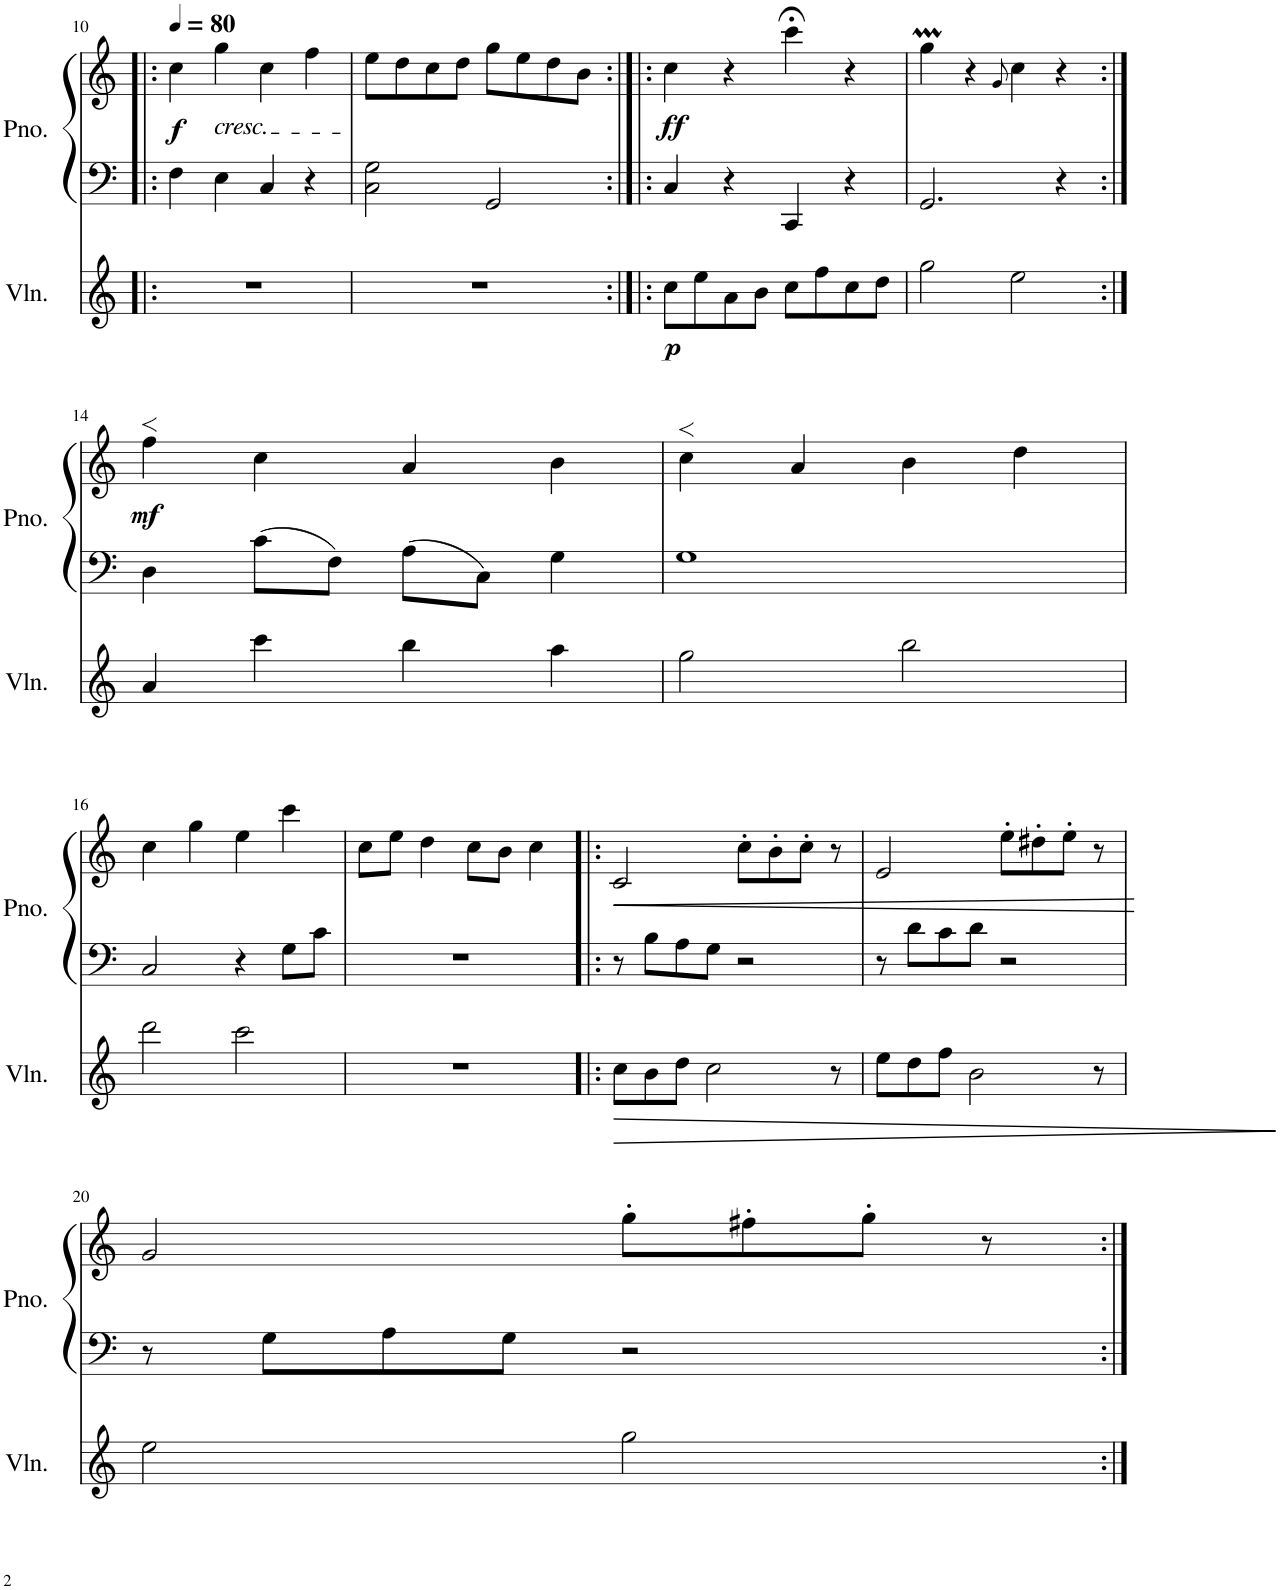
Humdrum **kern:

**kern	**dynam	**kern	**kern	**dynam
*part2	*part2	*part1	*part1	*part1
*staff3	*staff3	*staff2	*staff1	*staff1/2
*I"Violin	*	*I"Piano	*	*
*I'Vln.	*	*I'Pno.	*	*
!!LO:PB:g=z
*clefG2	*	*clefF4	*clefG2	*
*k[]	*	*k[]	*k[]	*
*M4/4	*	*M4/4	*M4/4	*
*MM80	*	*MM80	*MM80	*
=10!|:	=10!|:	=10!|:	=10!|:	=10!|:
!	!	!	!	!LO:DY:b
1r	.	4F\	4cc\	f
!	!	!	!LO:TX:b:i:t=cresc.	!
.	.	4E\	4gg\	.
.	.	4C/	4cc\	.
.	.	4r	4ff\	.
=11	=11	=11	=11	=11
1r	.	2C\ 2G\	8ee\L	.
.	.	.	8dd\	.
.	.	.	8cc\	.
.	.	.	8dd\J	.
.	.	2GG/	8gg\L	.
.	.	.	8ee\	.
.	.	.	8dd\	.
.	.	.	8b\J	.
=12:|!|:	=12:|!|:	=12:|!|:	=12:|!|:	=12:|!|:
!	!LO:DY:b	!	!	!LO:DY:b
8cc\L	p	4C/	4cc\	ff
8ee\	.	.	.	.
8a\	.	4r	4r	.
8b\J	.	.	.	.
8cc\L	.	4CC/	4ccc;<\	.
8ff\	.	.	.	.
8cc\	.	4r	4r	.
8dd\J	.	.	.	.
=13	=13	=13	=13	=13
2gg\	.	2.GG/	4ggM\	.
.	.	.	4r	.
.	.	.	8qg/	.
2ee\	.	.	4cc\	.
.	.	4r	4r	.
!!LO:LB:g=z
=14:|!	=14:|!	=14:|!	=14:|!	=14:|!
!	!	!	!	!LO:DY:b
4a/	.	4D\	4ff>\	mf
4ccc\	.	8c\L	4cc\	.
.	.	8F\J	.	.
4bb\	.	8A\L	4a/	.
.	.	8C\J	.	.
4aa\	.	4G\	4b\	.
=15	=15	=15	=15	=15
2gg\	.	1G	4cc>\	.
.	.	.	4a/	.
2bb\	.	.	4b\	.
.	.	.	4dd\	.
!!LO:LB:g=z
=16	=16	=16	=16	=16
2ddd\	.	2C/	4cc\	.
.	.	.	4gg\	.
2ccc\	.	4r	4ee\	.
.	.	8G\L	4ccc\	.
.	.	8c\J	.	.
=17	=17	=17	=17	=17
1r	.	1r	8cc\L	.
.	.	.	8ee\J	.
.	.	.	4dd\	.
.	.	.	8cc\L	.
.	.	.	8b\J	.
.	.	.	4cc\	.
=18!|:	=18!|:	=18!|:	=18!|:	=18!|:
!	!LO:HP:b	!	!	!LO:HP:b
8cc\L	>	8r	2c/	<
8b\	.	8B\L	.	.
8dd\J	.	8A\	.	.
2cc\	.	8G\J	.	.
.	.	2r	8cc'\L	.
.	.	.	8b'\	.
.	.	.	8cc'\J	.
8r	.	.	8r	.
.	]	.	.	[
=19	=19	=19	=19	=19
8ee\L	.	8r	2e/	.
8dd\	.	8d\L	.	.
8ff\J	.	8c\	.	.
2b\	.	8d\J	.	.
.	.	2r	8ee'\L	.
.	.	.	8dd#X'\	.
.	.	.	8ee'\J	.
8r	.	.	8r	.
!!LO:LB:g=z
=20	=20	=20	=20	=20
2ee\	.	8r	2g/	.
.	.	8G\L	.	.
.	.	8A\	.	.
.	.	8G\J	.	.
2gg\	.	2r	8gg'\L	.
.	.	.	8ff#X'\	.
.	.	.	8gg'\J	.
.	.	.	8r	.
=:|!	=:|!	=:|!	=:|!	=:|!
*-	*-	*-	*-	*-
